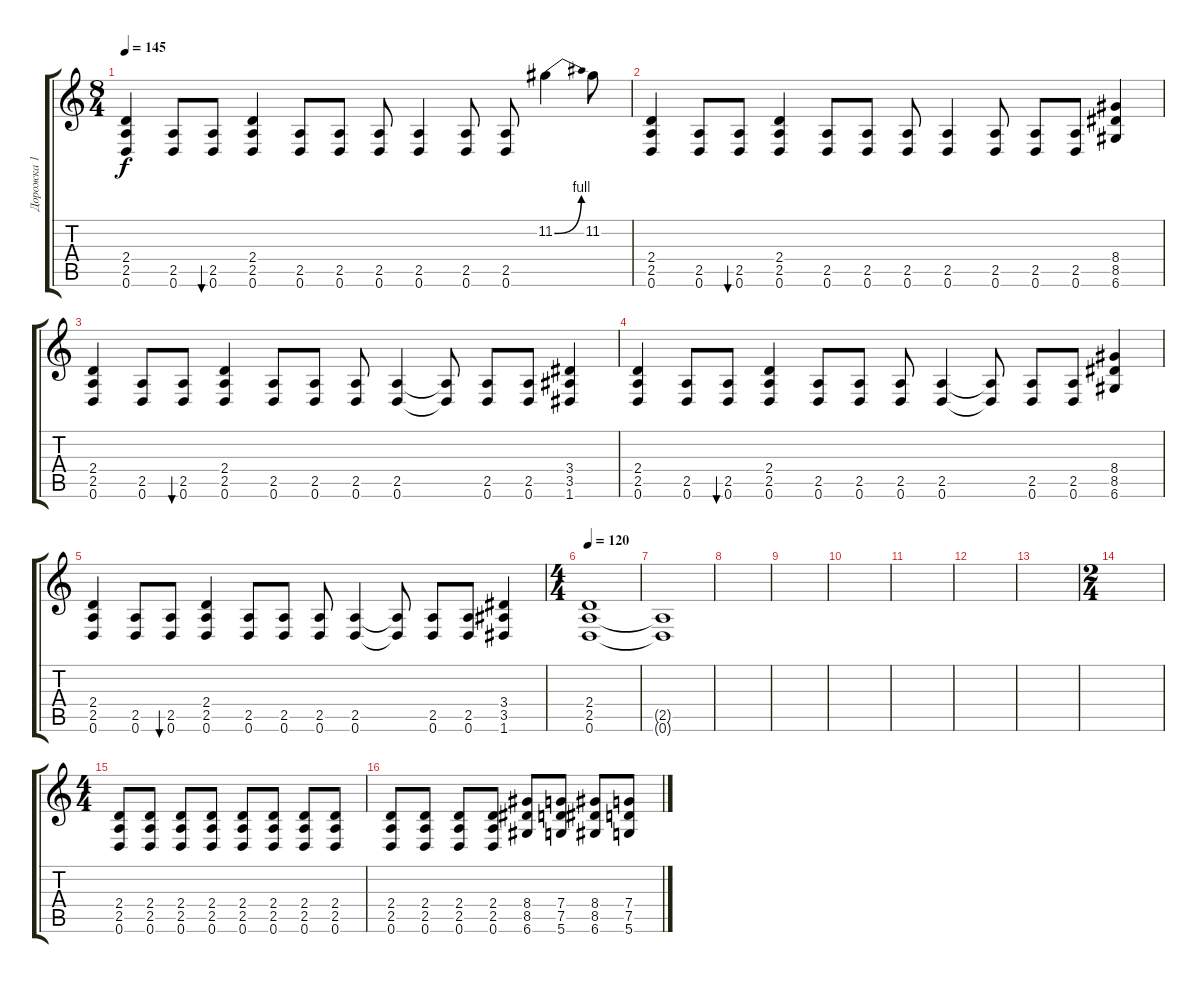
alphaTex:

\track ("Дорожка 1" "Дорожка 1") {instrument distortionguitar}
\staff {score tabs}
\tuning (D4 A3 F3 C3 G2 D2) {hide}
\ts (8 4)
\tempo 145
\clef g2
\ks c
(2.4 2.5 0.6).4{dy f} (2.5 0.6).8 (2.5 0.6).8{bu 120} (2.4 2.5 0.6).4 (2.5 0.6).8 (2.5 0.6).8 (2.5 0.6).8 (2.5 0.6).4 (2.5 0.6).8 (2.5 0.6).8 11.2{be (bend 0 0 60 4)}.4 11.2.8 |
(2.4 2.5 0.6).4 (2.5 0.6).8 (2.5 0.6).8{bu 120} (2.4 2.5 0.6).4 (2.5 0.6).8 (2.5 0.6).8 (2.5 0.6).8 (2.5 0.6).4 (2.5 0.6).8 (2.5 0.6).8 (2.5 0.6).8 (8.4 8.5 6.6).4 |
(2.4 2.5 0.6).4 (2.5 0.6).8 (2.5 0.6).8{bu 120} (2.4 2.5 0.6).4 (2.5 0.6).8 (2.5 0.6).8 (2.5 0.6).8 (2.5 0.6).4 (2.5{t} 0.6{t}).8 (2.5 0.6).8 (2.5 0.6).8 (3.4 3.5 1.6).4 |
(2.4 2.5 0.6).4 (2.5 0.6).8 (2.5 0.6).8{bu 120} (2.4 2.5 0.6).4 (2.5 0.6).8 (2.5 0.6).8 (2.5 0.6).8 (2.5 0.6).4 (2.5{t} 0.6{t}).8 (2.5 0.6).8 (2.5 0.6).8 (8.4 8.5 6.6).4 |
(2.4 2.5 0.6).4 (2.5 0.6).8 (2.5 0.6).8{bu 120} (2.4 2.5 0.6).4 (2.5 0.6).8 (2.5 0.6).8 (2.5 0.6).8 (2.5 0.6).4 (2.5{t} 0.6{t}).8 (2.5 0.6).8 (2.5 0.6).8 (3.4 3.5 1.6).4 |
\ts (4 4)
\tempo 120
(2.4 2.5 0.6).1 |
(2.5{t} 0.6{t}).1 |
|
|
|
|
|
|
\ts (2 4)
|
\ts (4 4)
(2.4 2.5 0.6).8 (2.4 2.5 0.6).8 (2.4 2.5 0.6).8 (2.4 2.5 0.6).8 (2.4 2.5 0.6).8 (2.4 2.5 0.6).8 (2.4 2.5 0.6).8 (2.4 2.5 0.6).8 |
(2.4 2.5 0.6).8 (2.4 2.5 0.6).8 (2.4 2.5 0.6).8 (2.4 2.5 0.6).8 (8.4 8.5 6.6).8 (7.4 7.5 5.6).8 (8.4 8.5 6.6).8 (7.4 7.5 5.6).8
